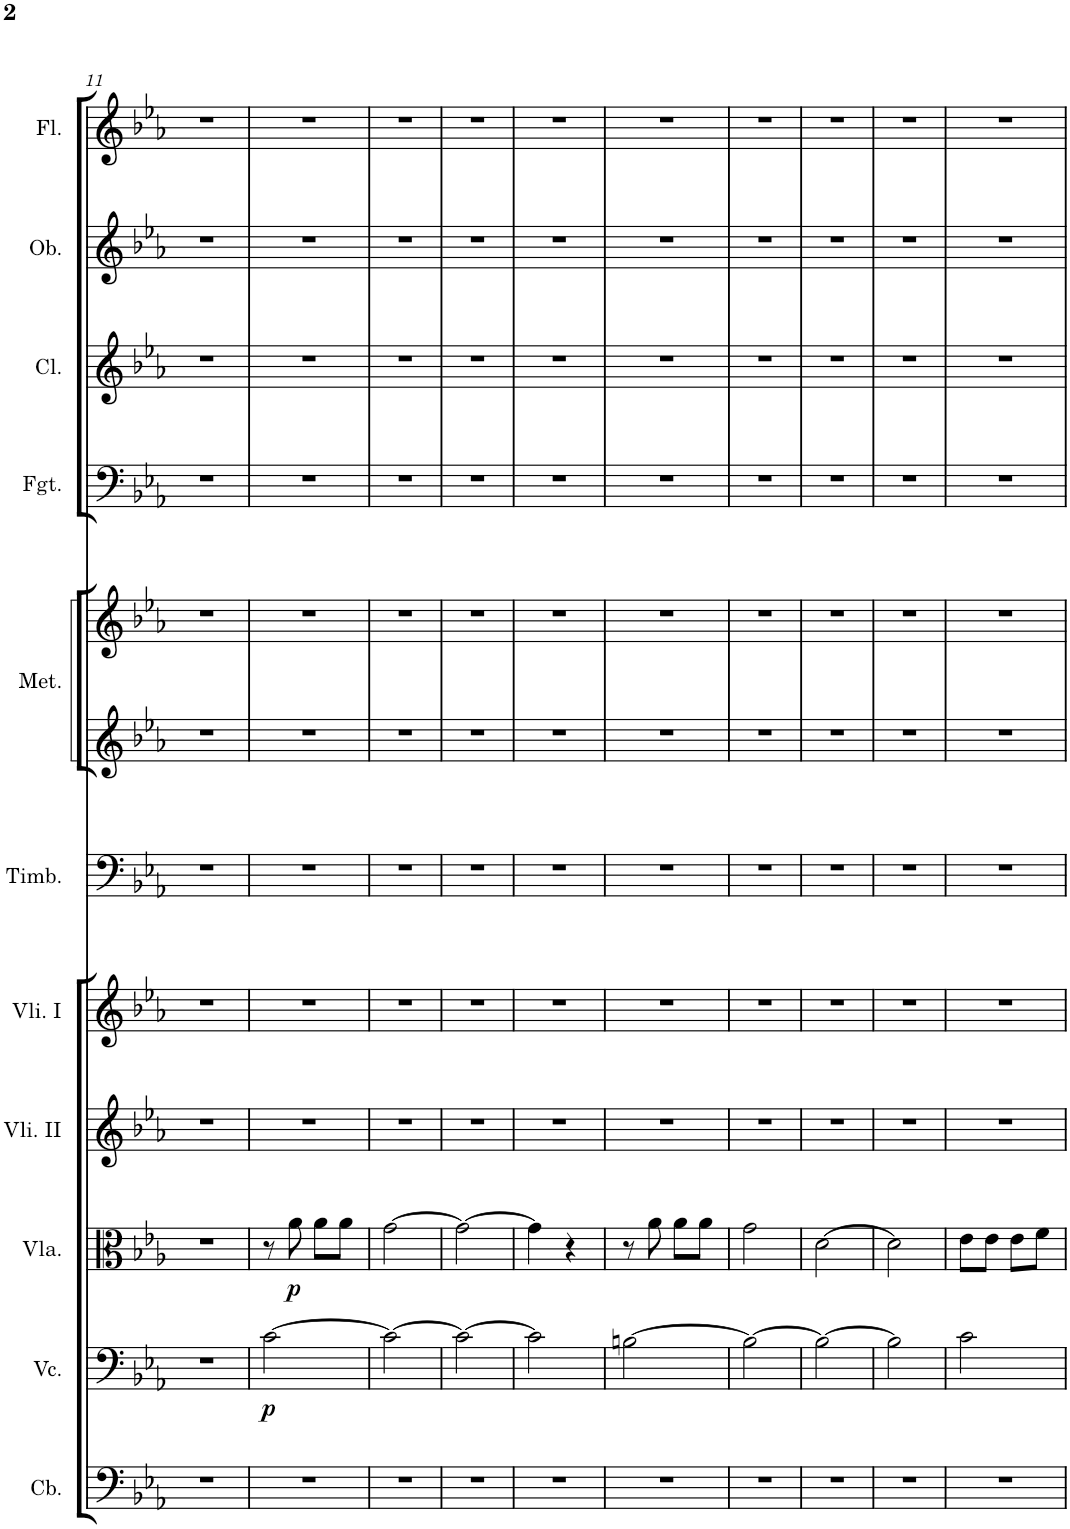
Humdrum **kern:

**kern	**kern	**dynam	**kern	**dynam	**kern	**kern	**kern	**kern	**kern	**kern	**kern	**kern	**kern
*part11	*part10	*part10	*part9	*part9	*part8	*part7	*part6	*part5	*part5	*part4	*part3	*part2	*part1
*staff12	*staff11	*staff11	*staff10	*staff10	*staff9	*staff8	*staff7	*staff6	*staff5	*staff4	*staff3	*staff2	*staff1
*I"Contrabaixos	*I"Violoncels	*	*I"Violes	*	*I"Violins II	*I"Violins I	*I"Timbales	*I"Metalls	*	*I"Fagots	*I"Clarinets	*I"Oboès	*I"Flautes
*I'Cb.	*I'Vc.	*	*	*	*I'Vli. II	*I'Vli. I	*I'Timb.	*I'Met.	*	*I'Fgt.	*I'Cl.	*I'Ob.	*I'Fl.
!!LO:PB:g=z
*clefF4	*clefF4	*	*clefC3	*	*clefG2	*clefG2	*clefF4	*clefG2	*clefG2	*clefF4	*clefG2	*clefG2	*clefG2
*Trd7c12	*	*	*	*	*	*	*	*Trd4c7	*Trd4c7	*	*Trd1c2	*	*
*k[b-e-a-]	*k[b-e-a-]	*	*k[b-e-a-]	*	*k[b-e-a-]	*k[b-e-a-]	*k[b-e-a-]	*k[b-e-a-]	*k[b-e-a-]	*k[b-e-a-]	*k[b-e-a-]	*k[b-e-a-]	*k[b-e-a-]
*M2/4	*M2/4	*	*M2/4	*	*M2/4	*M2/4	*M2/4	*M2/4	*M2/4	*M2/4	*M2/4	*M2/4	*M2/4
=11	=11	=11	=11	=11	=11	=11	=11	=11	=11	=11	=11	=11	=11
2r	2r	.	2r	.	2r	2r	2r	2r	2r	2r	2r	2r	2r
=12	=12	=12	=12	=12	=12	=12	=12	=12	=12	=12	=12	=12	=12
!	!	!LO:DY:b	!	!	!	!	!	!	!	!	!	!	!
2r	[2c\	p	8r	.	2r	2r	2r	2r	2r	2r	2r	2r	2r
!	!	!	!	!LO:DY:b	!	!	!	!	!	!	!	!	!
.	.	.	8a-\	p	.	.	.	.	.	.	.	.	.
.	.	.	8a-\L	.	.	.	.	.	.	.	.	.	.
.	.	.	8a-\J	.	.	.	.	.	.	.	.	.	.
=13	=13	=13	=13	=13	=13	=13	=13	=13	=13	=13	=13	=13	=13
2r	2c\_	.	[2g\	.	2r	2r	2r	2r	2r	2r	2r	2r	2r
=14	=14	=14	=14	=14	=14	=14	=14	=14	=14	=14	=14	=14	=14
2r	2c\_	.	2g\_	.	2r	2r	2r	2r	2r	2r	2r	2r	2r
=15	=15	=15	=15	=15	=15	=15	=15	=15	=15	=15	=15	=15	=15
2r	2c\]	.	4g\]	.	2r	2r	2r	2r	2r	2r	2r	2r	2r
.	.	.	4r	.	.	.	.	.	.	.	.	.	.
=16	=16	=16	=16	=16	=16	=16	=16	=16	=16	=16	=16	=16	=16
2r	[2Bn\	.	8r	.	2r	2r	2r	2r	2r	2r	2r	2r	2r
.	.	.	8a-\	.	.	.	.	.	.	.	.	.	.
.	.	.	8a-\L	.	.	.	.	.	.	.	.	.	.
.	.	.	8a-\J	.	.	.	.	.	.	.	.	.	.
=17	=17	=17	=17	=17	=17	=17	=17	=17	=17	=17	=17	=17	=17
2r	2B\_	.	2g\	.	2r	2r	2r	2r	2r	2r	2r	2r	2r
=18	=18	=18	=18	=18	=18	=18	=18	=18	=18	=18	=18	=18	=18
2r	2B\_	.	[2d\	.	2r	2r	2r	2r	2r	2r	2r	2r	2r
=19	=19	=19	=19	=19	=19	=19	=19	=19	=19	=19	=19	=19	=19
2r	2B\]	.	2d\]	.	2r	2r	2r	2r	2r	2r	2r	2r	2r
=20	=20	=20	=20	=20	=20	=20	=20	=20	=20	=20	=20	=20	=20
2r	2c\	.	8e-\L	.	2r	2r	2r	2r	2r	2r	2r	2r	2r
.	.	.	8e-\J	.	.	.	.	.	.	.	.	.	.
.	.	.	8e-\L	.	.	.	.	.	.	.	.	.	.
.	.	.	8f\J	.	.	.	.	.	.	.	.	.	.
=	=	=	=	=	=	=	=	=	=	=	=	=	=
*-	*-	*-	*-	*-	*-	*-	*-	*-	*-	*-	*-	*-	*-
